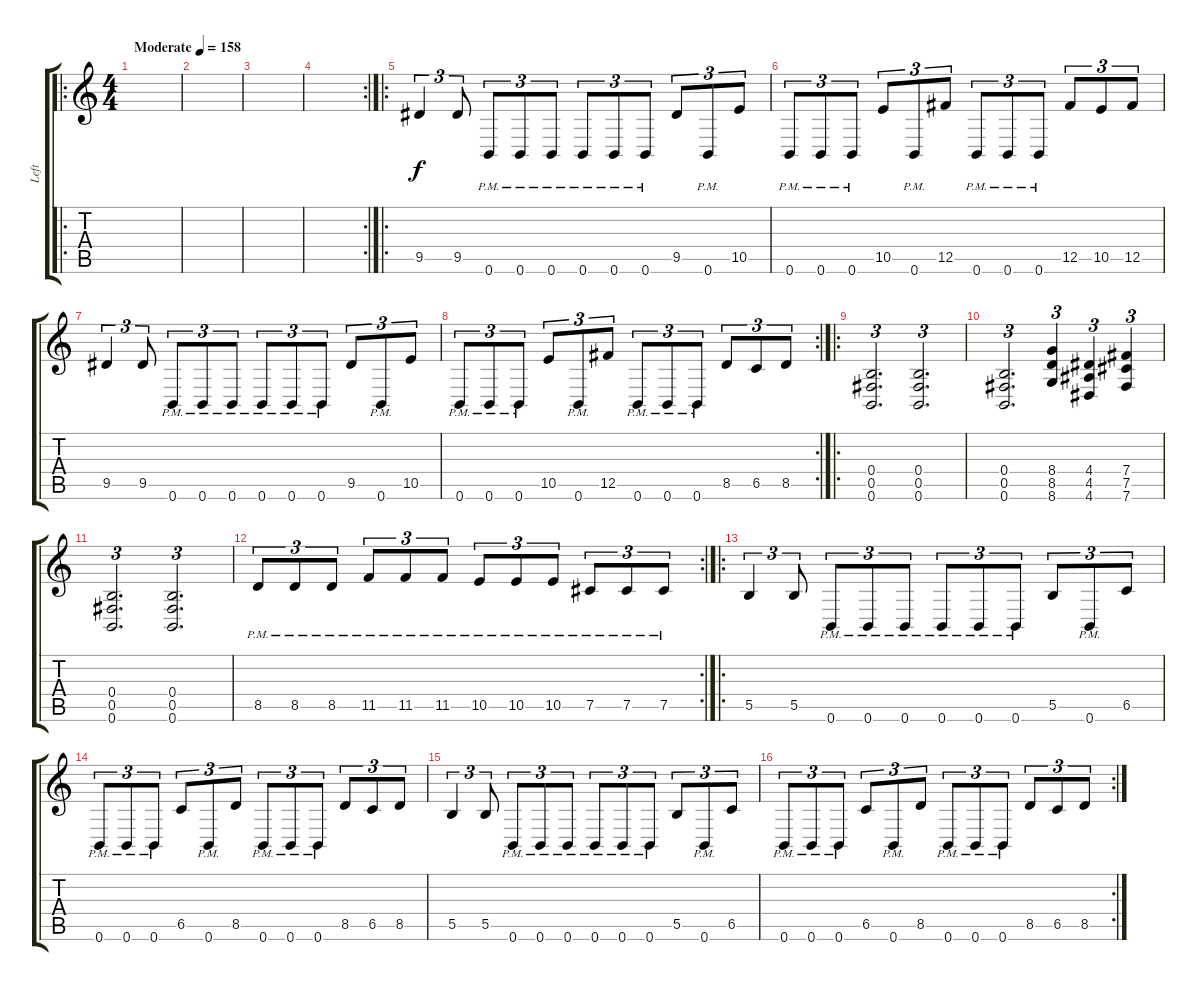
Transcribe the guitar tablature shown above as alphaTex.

\track ("Left" "Left") {instrument overdrivenguitar}
\staff {score tabs}
\tuning (Db4 Ab3 E3 B2 Gb2 B1) {hide}
\ro
\ts (4 4)
\tempo (158 "Moderate")
\clef g2
\ks c
|
|
|
\rc 2
|
\ro
9.5.4{tu (3 2)} 9.5.8{tu (3 2)} 0.6{pm}.8{tu (3 2)} 0.6{pm}.8{tu (3 2)} 0.6{pm}.8{tu (3 2)} 0.6{pm}.8{tu (3 2)} 0.6{pm}.8{tu (3 2)} 0.6{pm}.8{tu (3 2)} 9.5.8{tu (3 2)} 0.6{pm}.8{tu (3 2)} 10.5.8{tu (3 2)} |
0.6{pm}.8{tu (3 2)} 0.6{pm}.8{tu (3 2)} 0.6{pm}.8{tu (3 2)} 10.5.8{tu (3 2)} 0.6{pm}.8{tu (3 2)} 12.5.8{tu (3 2)} 0.6{pm}.8{tu (3 2)} 0.6{pm}.8{tu (3 2)} 0.6{pm}.8{tu (3 2)} 12.5.8{tu (3 2)} 10.5.8{tu (3 2)} 12.5.8{tu (3 2)} |
9.5.4{tu (3 2)} 9.5.8{tu (3 2)} 0.6{pm}.8{tu (3 2)} 0.6{pm}.8{tu (3 2)} 0.6{pm}.8{tu (3 2)} 0.6{pm}.8{tu (3 2)} 0.6{pm}.8{tu (3 2)} 0.6{pm}.8{tu (3 2)} 9.5.8{tu (3 2)} 0.6{pm}.8{tu (3 2)} 10.5.8{tu (3 2)} |
\rc 2
0.6{pm}.8{tu (3 2)} 0.6{pm}.8{tu (3 2)} 0.6{pm}.8{tu (3 2)} 10.5.8{tu (3 2)} 0.6{pm}.8{tu (3 2)} 12.5.8{tu (3 2)} 0.6{pm}.8{tu (3 2)} 0.6{pm}.8{tu (3 2)} 0.6{pm}.8{tu (3 2)} 8.5.8{tu (3 2)} 6.5.8{tu (3 2)} 8.5.8{tu (3 2)} |
\ro
(0.4 0.5 0.6).2{d tu (3 2)} (0.4 0.5 0.6).2{d tu (3 2)} |
(0.4 0.5 0.6).2{d tu (3 2)} (8.4 8.5 8.6).4{tu (3 2)} (4.4 4.5 4.6).4{tu (3 2)} (7.4 7.5 7.6).4{tu (3 2)} |
(0.4 0.5 0.6).2{d tu (3 2)} (0.4 0.5 0.6).2{d tu (3 2)} |
\rc 2
8.5{pm}.8{tu (3 2)} 8.5{pm}.8{tu (3 2)} 8.5{pm}.8{tu (3 2)} 11.5{pm}.8{tu (3 2)} 11.5{pm}.8{tu (3 2)} 11.5{pm}.8{tu (3 2)} 10.5{pm}.8{tu (3 2)} 10.5{pm}.8{tu (3 2)} 10.5{pm}.8{tu (3 2)} 7.5{pm}.8{tu (3 2)} 7.5{pm}.8{tu (3 2)} 7.5{pm}.8{tu (3 2)} |
\ro
5.5.4{tu (3 2)} 5.5.8{tu (3 2)} 0.6{pm}.8{tu (3 2)} 0.6{pm}.8{tu (3 2)} 0.6{pm}.8{tu (3 2)} 0.6{pm}.8{tu (3 2)} 0.6{pm}.8{tu (3 2)} 0.6{pm}.8{tu (3 2)} 5.5.8{tu (3 2)} 0.6{pm}.8{tu (3 2)} 6.5.8{tu (3 2)} |
0.6{pm}.8{tu (3 2)} 0.6{pm}.8{tu (3 2)} 0.6{pm}.8{tu (3 2)} 6.5.8{tu (3 2)} 0.6{pm}.8{tu (3 2)} 8.5.8{tu (3 2)} 0.6{pm}.8{tu (3 2)} 0.6{pm}.8{tu (3 2)} 0.6{pm}.8{tu (3 2)} 8.5.8{tu (3 2)} 6.5.8{tu (3 2)} 8.5.8{tu (3 2)} |
5.5.4{tu (3 2)} 5.5.8{tu (3 2)} 0.6{pm}.8{tu (3 2)} 0.6{pm}.8{tu (3 2)} 0.6{pm}.8{tu (3 2)} 0.6{pm}.8{tu (3 2)} 0.6{pm}.8{tu (3 2)} 0.6{pm}.8{tu (3 2)} 5.5.8{tu (3 2)} 0.6{pm}.8{tu (3 2)} 6.5.8{tu (3 2)} |
\rc 2
0.6{pm}.8{tu (3 2)} 0.6{pm}.8{tu (3 2)} 0.6{pm}.8{tu (3 2)} 6.5.8{tu (3 2)} 0.6{pm}.8{tu (3 2)} 8.5.8{tu (3 2)} 0.6{pm}.8{tu (3 2)} 0.6{pm}.8{tu (3 2)} 0.6{pm}.8{tu (3 2)} 8.5.8{tu (3 2)} 6.5.8{tu (3 2)} 8.5.8{tu (3 2)}
